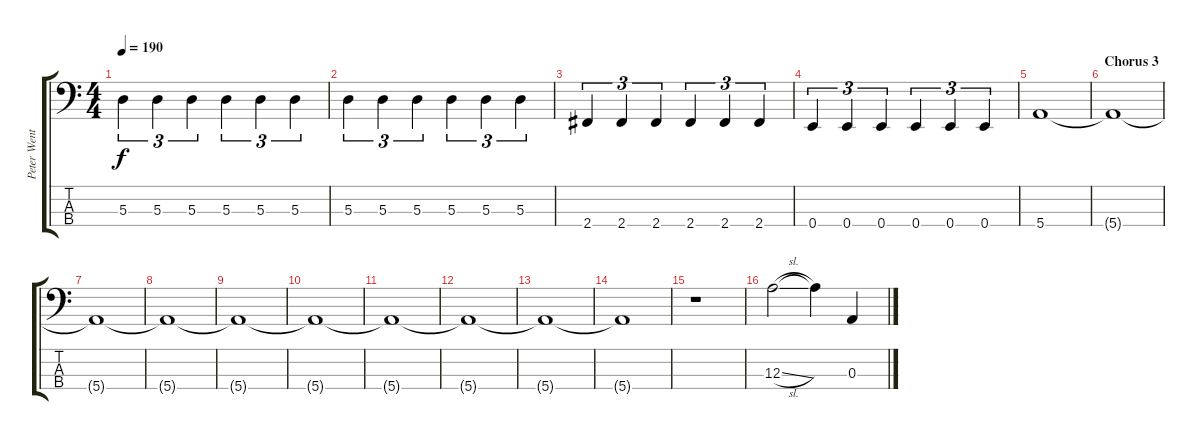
\track ("Peter Wentz (Bass)" "Peter Went") {instrument electricbasspick}
\staff {score tabs}
\tuning (G2 D2 A1 E1) {hide}
\ts (4 4)
\tempo 190
\clef f4
\ks c
5.3.4{tu (3 2) dy f} 5.3.4{tu (3 2)} 5.3.4{tu (3 2)} 5.3.4{tu (3 2)} 5.3.4{tu (3 2)} 5.3.4{tu (3 2)} |
5.3.4{tu (3 2)} 5.3.4{tu (3 2)} 5.3.4{tu (3 2)} 5.3.4{tu (3 2)} 5.3.4{tu (3 2)} 5.3.4{tu (3 2)} |
2.4.4{tu (3 2)} 2.4.4{tu (3 2)} 2.4.4{tu (3 2)} 2.4.4{tu (3 2)} 2.4.4{tu (3 2)} 2.4.4{tu (3 2)} |
0.4.4{tu (3 2)} 0.4.4{tu (3 2)} 0.4.4{tu (3 2)} 0.4.4{tu (3 2)} 0.4.4{tu (3 2)} 0.4.4{tu (3 2)} |
5.4.1 |
\section ("" "Chorus 3")
5.4{t}.1{volume 8} |
5.4{t}.1 |
5.4{t}.1 |
5.4{t}.1 |
5.4{t}.1 |
5.4{t}.1 |
5.4{t}.1 |
5.4{t}.1 |
5.4{t}.1 |
r.1 |
12.3{sl}.2{volume 13} 12.3{t}.4 0.3.4
